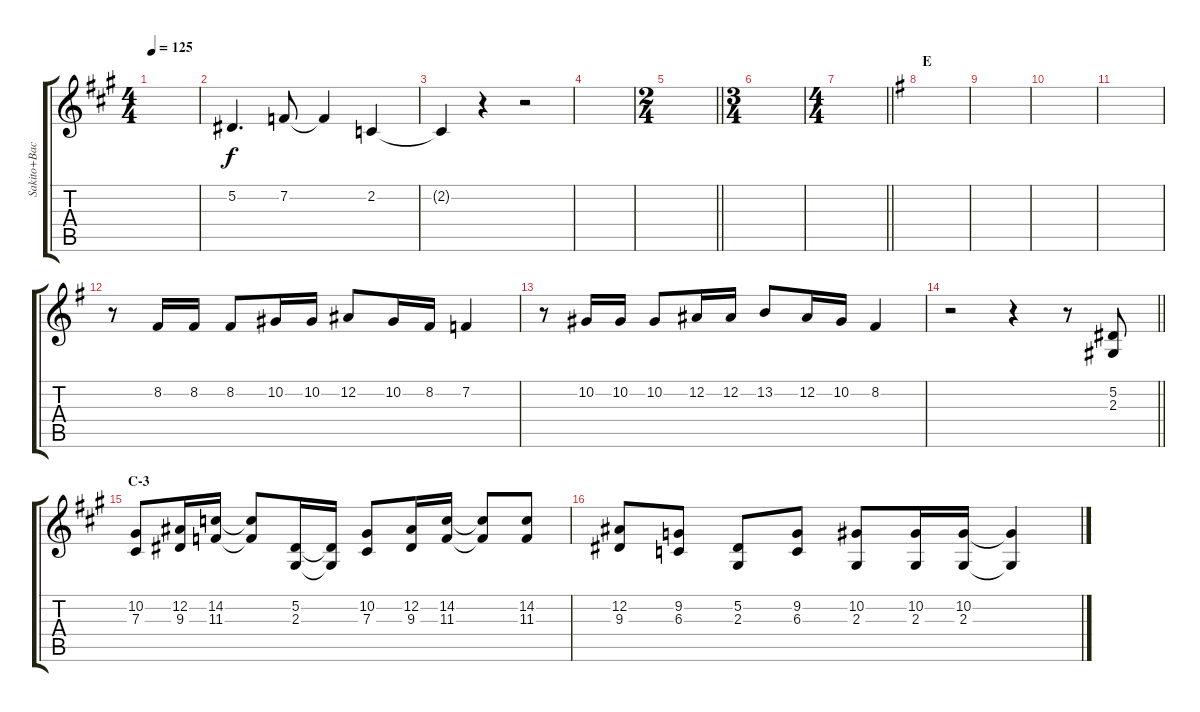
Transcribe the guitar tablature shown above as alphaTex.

\track ("Sakito+Back up [vocals]" "Sakito+Bac") {instrument flute}
\staff {score tabs}
\tuning (Eb4 Bb3 Gb3 Db3 Ab2 Eb2) {hide}
\ts (4 4)
\tempo 125
\clef g2
\ks a
|
5.2.4{d} 7.2.8 7.2{t}.4 2.2.4 |
2.2{t}.4 r.4 r.2 |
|
\ts (2 4)
\barLineRight lightlight
|
\ts (3 4)
|
\ts (4 4)
\barLineRight lightlight
|
\section ("" "E")
\ks g
|
|
|
|
r.8 8.2.16 8.2.16 8.2.8 10.2.16 10.2.16 12.2.8 10.2.16 8.2.16 7.2.4 |
r.8 10.2.16 10.2.16 10.2.8 12.2.16 12.2.16 13.2.8 12.2.16 10.2.16 8.2.4 |
\barLineRight lightlight
r.2 r.4 r.8 (5.2 2.3).8 |
\section ("" "C-3")
\ks a
(10.2 7.3).8 (12.2 9.3).16 (14.2 11.3).16 (14.2{t} 11.3{t}).8 (5.2 2.3).16 (5.2{t} 2.3{t}).16 (10.2 7.3).8 (12.2 9.3).16 (14.2 11.3).16 (14.2{t} 11.3{t}).8 (14.2 11.3).8 |
(12.2 9.3).8 (9.2 6.3).8 (5.2 2.3).8 (9.2 6.3).8 (10.2 2.3).8 (10.2 2.3).16 (10.2 2.3).16 (10.2{t} 2.3{t}).4
